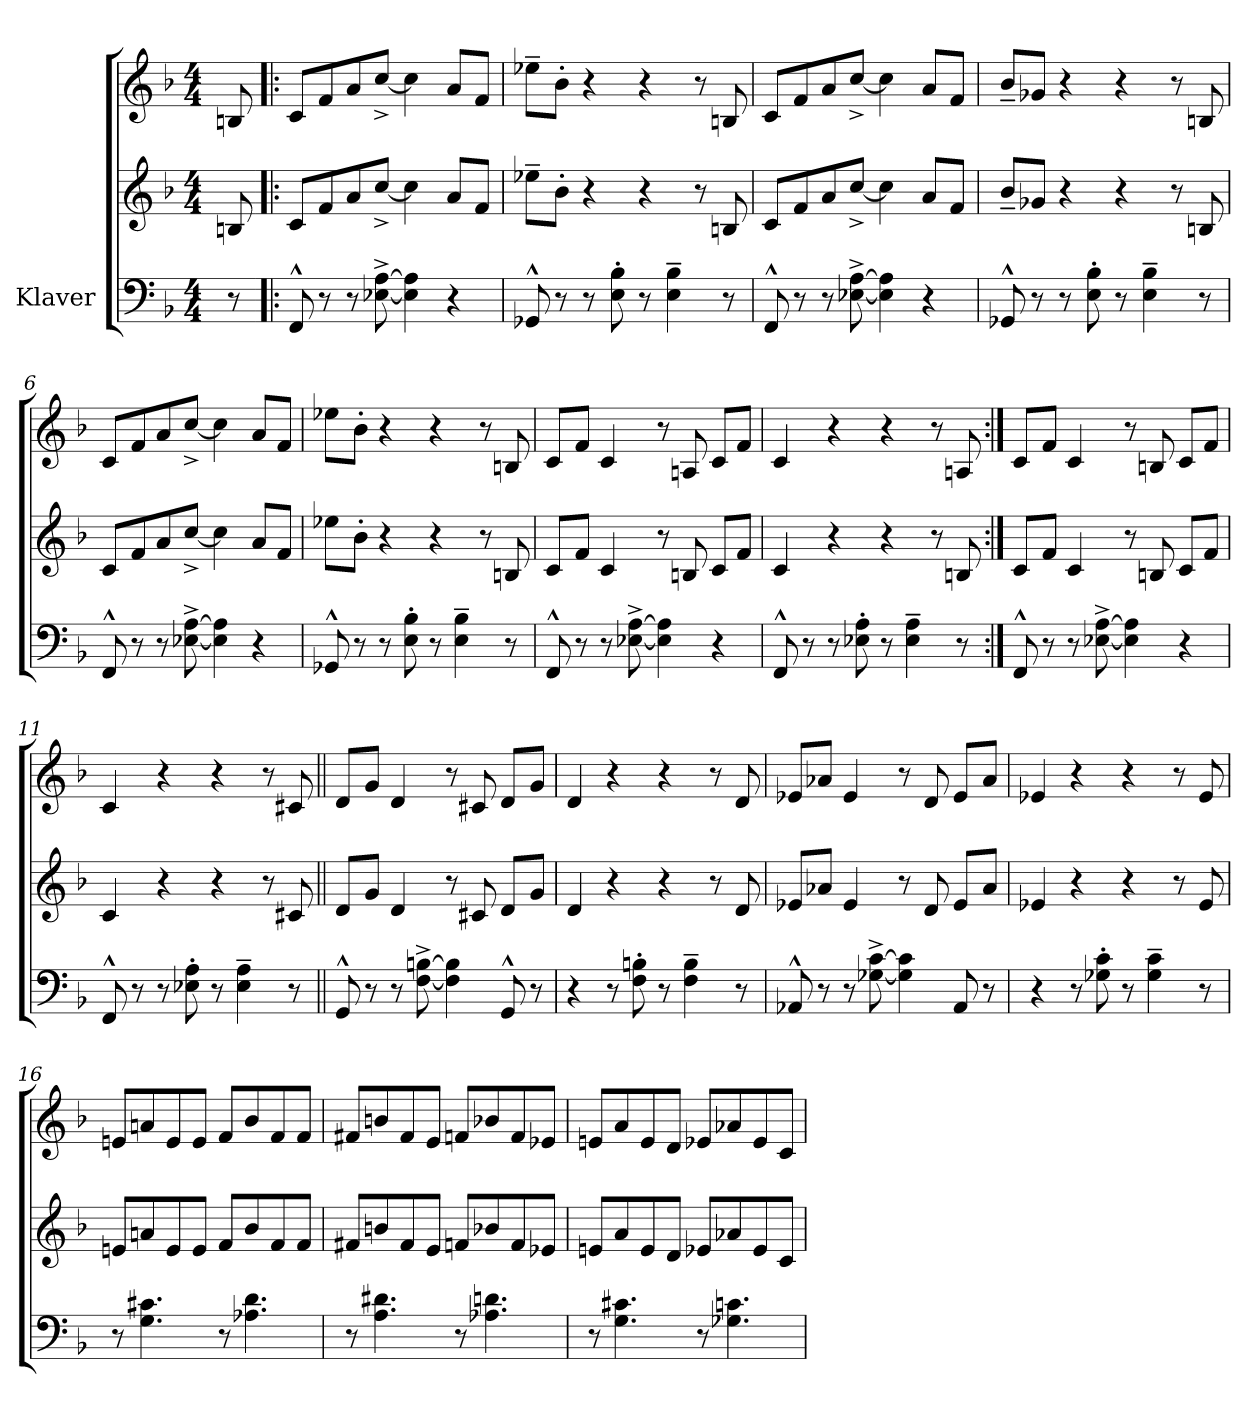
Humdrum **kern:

**kern	**kern	**kern
*part2	*part2	*part1
*staff3	*staff2	*staff1
*I"Klaver	*	*
*clefF4	*clefG2	*clefG2
*k[b-]	*k[b-]	*k[b-]
*M4/4	*M4/4	*M4/4
*MM144	*MM144	*MM144
=1	=1	=1
8r	8Bn/	8Bn/
=2!|:	=2!|:	=2!|:
8FF^^/	8c/L	8c/L
8r	8f/	8f/
8r	8a/	8a/
[8E-X\^ [8A\^	[8cc^/J	[8cc^\J
4E-\] 4A\]	4cc\]	4cc\]
4r	8a/L	8a/L
.	8f/J	8f/J
=3	=3	=3
8GG-X^^/	8ee-X~\L	8ee-X~\L
8r	8b-'\J	8b-'\J
8r	4r	4r
8E\' 8B-\'	.	.
8r	4r	4r
4E\~ 4B-\~	.	.
.	8r	8r
8r	8Bn/	8Bn/
=4	=4	=4
8FF^^/	8c/L	8c/L
8r	8f/	8f/
8r	8a/	8a/
[8E-X\^ [8A\^	[8cc^/J	[8cc^\J
4E-\] 4A\]	4cc\]	4cc\]
4r	8a/L	8a/L
.	8f/J	8f/J
!!LO:LB:g=z
=5	=5	=5
8GG-X^^/	8b-~/L	8b-~\L
8r	8g-X/J	8g-X/J
8r	4r	4r
8E\' 8B-\'	.	.
8r	4r	4r
4E\~ 4B-\~	.	.
.	8r	8r
8r	8Bn/	8Bn/
=6	=6	=6
8FF^^/	8c/L	8c/L
8r	8f/	8f/
8r	8a/	8a/
[8E-X\^ [8A\^	[8cc^/J	[8cc^\J
4E-\] 4A\]	4cc\]	4cc\]
4r	8a/L	8a/L
.	8f/J	8f/J
=7	=7	=7
8GG-X^^/	8ee-X\L	8ee-X\L
8r	8b-'\J	8b-'\J
8r	4r	4r
8E\' 8B-\'	.	.
8r	4r	4r
4E\~ 4B-\~	.	.
.	8r	8r
8r	8Bn/	8Bn/
!!LO:LB:g=z
=8	=8	=8
8FF^^/	8c/L	8c/L
8r	8f/J	8f/J
8r	4c/	4c/
[8E-X\^ [8A\^	.	.
4E-\] 4A\]	8r	8r
.	8Bn/	8An/
4r	8c/L	8c/L
.	8f/J	8f/J
=9	=9	=9
8FF^^/	4c/	4c/
8r	.	.
8r	4r	4r
8E-X\' 8A\'	.	.
8r	4r	4r
4E-\~ 4A\~	.	.
.	8r	8r
8r	8Bn/	8An/
=10:|!	=10:|!	=10:|!
8FF^^/	8c/L	8c/L
8r	8f/J	8f/J
8r	4c/	4c/
[8E-X\^ [8A\^	.	.
4E-\] 4A\]	8r	8r
.	8Bn/	8Bn/
4r	8c/L	8c/L
.	8f/J	8f/J
=11	=11	=11
8FF^^/	4c/	4c/
8r	.	.
8r	4r	4r
8E-X\' 8A\'	.	.
8r	4r	4r
4E-\~ 4A\~	.	.
.	8r	8r
8r	8c#X/	8c#X/
!!LO:LB:g=z
=12||	=12||	=12||
8GG^^/	8d/L	8d/L
8r	8g/J	8g/J
8r	4d/	4d/
[8F\^ [8Bn\^	.	.
4F\] 4B\]	8r	8r
.	8c#X/	8c#X/
8GG^^/	8d/L	8d/L
8r	8g/J	8g/J
=13	=13	=13
4r	4d/	4d/
8r	4r	4r
8F\' 8Bn\'	.	.
8r	4r	4r
4F\~ 4B\~	.	.
.	8r	8r
8r	8d/	8d/
=14	=14	=14
8AA-X^^/	8e-X/L	8e-X/L
8r	8a-X/J	8a-X/J
8r	4e-/	4e-/
[8G-X\^ [8c\^	.	.
4G-\] 4c\]	8r	8r
.	8d/	8d/
8AA-/	8e-/L	8e-/L
8r	8a-/J	8a-/J
=15	=15	=15
4r	4e-X/	4e-X/
8r	4r	4r
8G-X\' 8c\'	.	.
8r	4r	4r
4G-\~ 4c\~	.	.
.	8r	8r
8r	8e-/	8e-/
!!LO:LB:g=z
=16	=16	=16
8r	8en/L	8en/L
4.G\ 4.c#X\	8an/	8an/
.	8e/	8e/
.	8e/J	8e/J
8r	8f/L	8f/L
4.A-X\ 4.d\	8b-/	8b-\
.	8f/	8f/
.	8f/J	8f/J
=17	=17	=17
8r	8f#X/L	8f#X/L
4.A\ 4.d#X\	8bn/	8bn\
.	8f#/	8f#/
.	8e/J	8e/J
8r	8fn/L	8fn/L
4.A-X\ 4.dn\	8b-X/	8b-X\
.	8f/	8f/
.	8e-X/J	8e-X/J
=18	=18	=18
8r	8en/L	8en/L
4.G\ 4.c#X\	8a/	8a/
.	8e/	8e/
.	8d/J	8d/J
8r	8e-X/L	8e-X/L
4.G-X\ 4.cn\	8a-X/	8a-X/
.	8e-/	8e-/
.	8c/J	8c/J
=	=	=
*-	*-	*-
